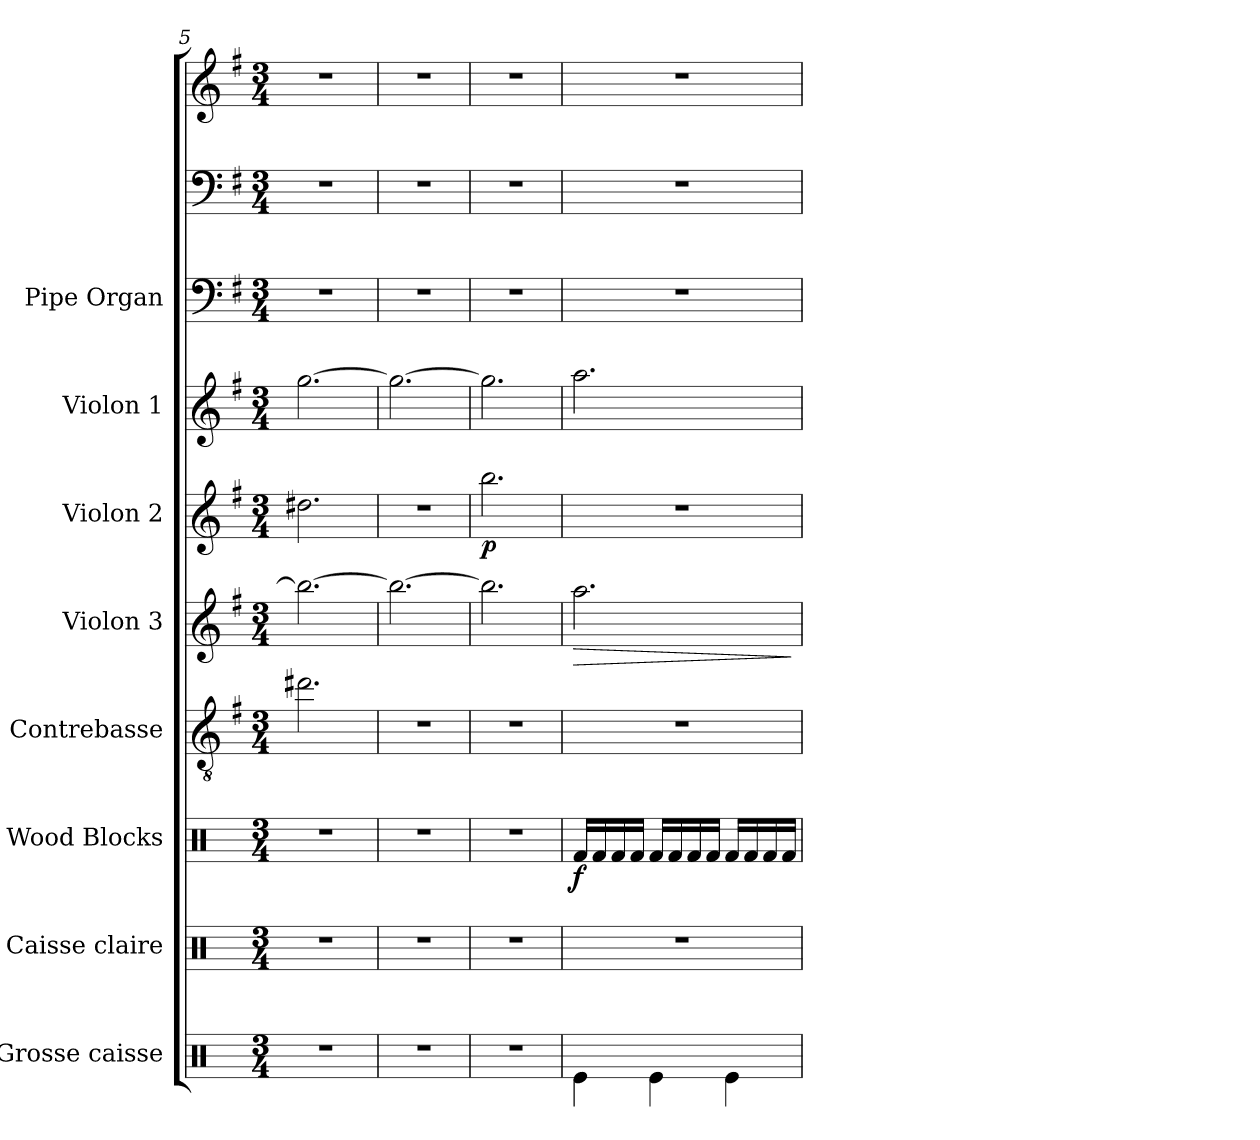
**kern	**kern	**kern	**dynam	**kern	**kern	**dynam	**kern	**dynam	**kern	**kern	**kern	**kern
*part8	*part7	*part6	*part6	*part5	*part4	*part4	*part3	*part3	*part2	*part1	*part1	*part1
*staff10	*staff9	*staff8	*staff8	*staff7	*staff6	*staff6	*staff5	*staff5	*staff4	*staff3	*staff2	*staff1
*I"Grosse caisse	*I"Caisse claire	*I"Wood Blocks	*	*I"Contrebasse	*I"Violon 3	*	*I"Violon 2	*	*I"Violon 1	*I"Pipe Organ	*	*
*I'Gr. C.	*I'C.Cl.	*I'Wd. Bl.	*	*I'Cb.	*I'Vln.	*	*I'Vln.	*	*I'Vln.	*I'Org.	*	*
*clefX	*clefX	*clefX	*	*clefGv2	*clefG2	*	*clefG2	*	*clefG2	*clefF4	*clefF4	*clefG2
*	*	*	*	*ITrd7c12	*	*	*	*	*	*	*	*
*k[]	*k[]	*k[]	*	*k[f#]	*k[f#]	*	*k[f#]	*	*k[f#]	*k[f#]	*k[f#]	*k[f#]
*M3/4	*M3/4	*M3/4	*	*M3/4	*M3/4	*	*M3/4	*	*M3/4	*M3/4	*M3/4	*M3/4
=5	=5	=5	=5	=5	=5	=5	=5	=5	=5	=5	=5	=5
2.r	2.r	2.r	.	2.d#X\	2.bb\_	.	2.dd#X\	.	[2.gg\	2.r	2.r	2.r
=6	=6	=6	=6	=6	=6	=6	=6	=6	=6	=6	=6	=6
2.r	2.r	2.r	.	2.r	2.bb\_	.	2.r	.	2.gg\_	2.r	2.r	2.r
=7	=7	=7	=7	=7	=7	=7	=7	=7	=7	=7	=7	=7
!	!	!	!	!	!	!	!	!LO:DY:b	!	!	!	!
2.r	2.r	2.r	.	2.r	2.bb\]	.	2.bb\	p	2.gg\]	2.r	2.r	2.r
=8	=8	=8	=8	=8	=8	=8	=8	=8	=8	=8	=8	=8
!	!	!	!LO:DY:b	!	!	!LO:HP:b	!	!	!	!	!	!
4Re\	2.r	16Rf/LL	f	2.r	2.aa\	>	2.r	.	2.aa\	2.r	2.r	2.r
.	.	16Rf/	.	.	.	.	.	.	.	.	.	.
.	.	16Rf/	.	.	.	.	.	.	.	.	.	.
.	.	16Rf/JJ	.	.	.	.	.	.	.	.	.	.
4Re\	.	16Rf/LL	.	.	.	.	.	.	.	.	.	.
.	.	16Rf/	.	.	.	.	.	.	.	.	.	.
.	.	16Rf/	.	.	.	.	.	.	.	.	.	.
.	.	16Rf/JJ	.	.	.	.	.	.	.	.	.	.
4Re\	.	16Rf/LL	.	.	.	.	.	.	.	.	.	.
.	.	16Rf/	.	.	.	.	.	.	.	.	.	.
.	.	16Rf/	.	.	.	.	.	.	.	.	.	.
.	.	16Rf/JJ	.	.	.	.	.	.	.	.	.	.
.	.	.	.	.	.	]	.	.	.	.	.	.
=	=	=	=	=	=	=	=	=	=	=	=	=
*-	*-	*-	*-	*-	*-	*-	*-	*-	*-	*-	*-	*-
